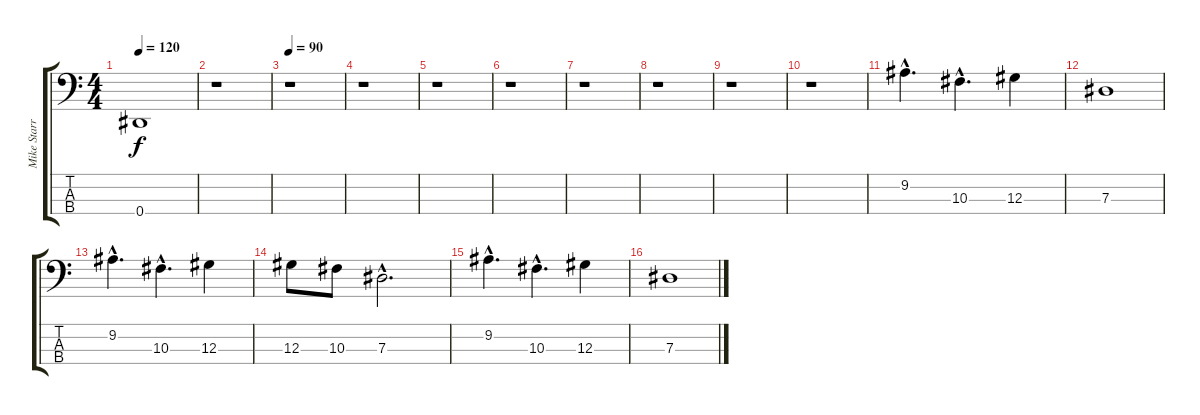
\track ("Mike Starr" "Mike Starr") {instrument electricbasspick}
\staff {score tabs}
\tuning (Gb2 Db2 Ab1 Eb1) {hide}
\ts (4 4)
\tempo 120
\clef f4
\ks c
0.4{t}.1{dy f} |
r.1 |
\tempo 90
r.1 |
r.1 |
r.1 |
r.1 |
r.1 |
r.1 |
r.1 |
r.1 |
9.2{hac}.4{d} 10.3{hac}.4{d} 12.3.4 |
7.3.1 |
9.2{hac}.4{d} 10.3{hac}.4{d} 12.3.4 |
12.3.8 10.3.8 7.3{hac}.2{d} |
9.2{hac}.4{d} 10.3{hac}.4{d} 12.3.4 |
7.3.1
